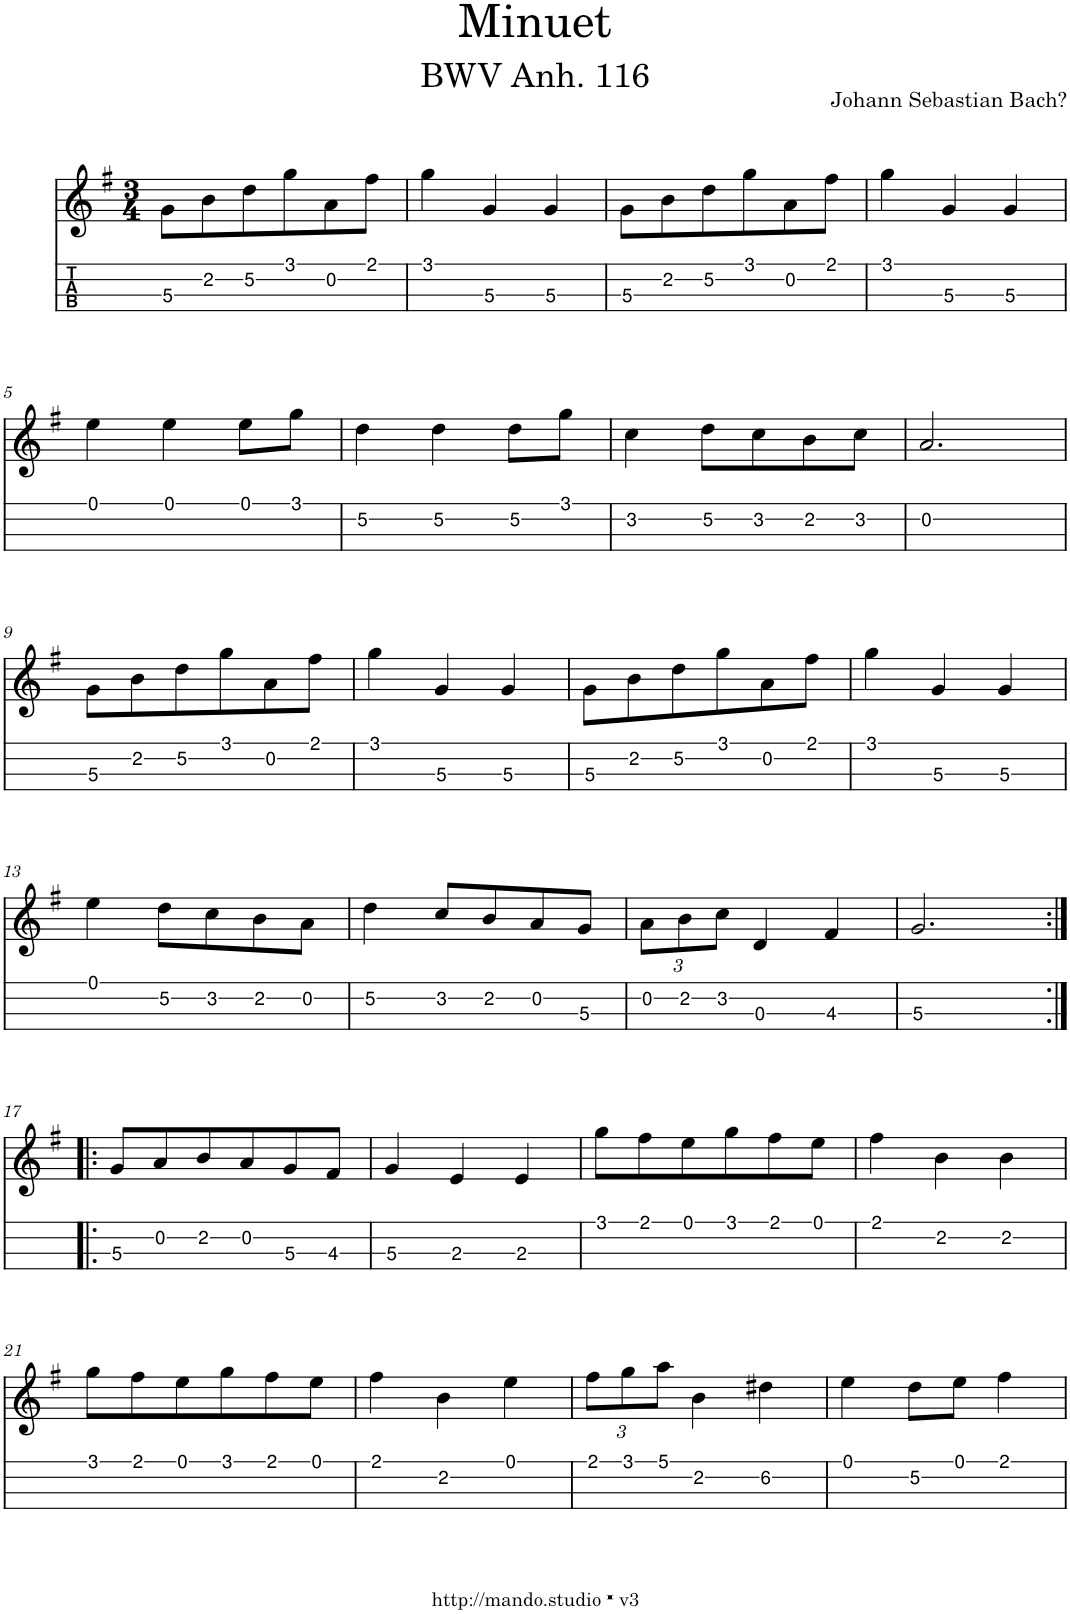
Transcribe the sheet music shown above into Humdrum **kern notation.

**kern	**kern
*part1	*part1
*staff2	*staff1
*I"Mandolin	*
*I'Mdn.	*
*stria4	*
*	*clefG2
*k[f#]	*k[f#]
*M3/4	*M3/4
=1	=1
8gL	8g\L
8bJ	8b\
8ddL	8dd\
8ggJ	8gg\
8aL	8a\
8ff#J	8ff#\J
=2	=2
4gg	4gg\
4g	4g/
4g	4g/
=3	=3
8gL	8g\L
8bJ	8b\
8ddL	8dd\
8ggJ	8gg\
8aL	8a\
8ff#J	8ff#\J
=4	=4
4gg	4gg\
4g	4g/
4g	4g/
!!LO:LB:g=z
=5	=5
4ee	4ee\
4ee	4ee\
8eeL	8ee\L
8ggJ	8gg\J
=6	=6
4dd	4dd\
4dd	4dd\
8ddL	8dd\L
8ggJ	8gg\J
=7	=7
4cc	4cc\
8ddL	8dd\L
8ccJ	8cc\
8bL	8b\
8ccJ	8cc\J
=8	=8
2.a	2.a/
!!LO:LB:g=z
=9	=9
8gL	8g\L
8bJ	8b\
8ddL	8dd\
8ggJ	8gg\
8aL	8a\
8ff#J	8ff#\J
=10	=10
4gg	4gg\
4g	4g/
4g	4g/
=11	=11
8gL	8g\L
8bJ	8b\
8ddL	8dd\
8ggJ	8gg\
8aL	8a\
8ff#J	8ff#\J
=12	=12
4gg	4gg\
4g	4g/
4g	4g/
!!LO:LB:g=z
=13	=13
4ee	4ee\
8ddL	8dd\L
8ccJ	8cc\
8bL	8b\
8aJ	8a\J
=14	=14
4dd	4dd\
8ccL	8cc/L
8bJ	8b/
8aL	8a/
8gJ	8g/J
=15	=15
*Xbrackettup	*Xbrackettup
12aL	12a\L
12b	12b\
12ccJ	12cc\J
4d	4d/
4f#	4f#/
=16	=16
2.g	2.g/
!!LO:LB:g=z
=17:|!|:	=17:|!|:
8gL	8g/L
8aJ	8a/
8bL	8b/
8aJ	8a/
8gL	8g/
8f#J	8f#/J
=18	=18
4g	4g/
4e	4e/
4e	4e/
=19	=19
8ggL	8gg\L
8ff#J	8ff#\
8eeL	8ee\
8ggJ	8gg\
8ff#L	8ff#\
8eeJ	8ee\J
=20	=20
4ff#	4ff#\
4b	4b\
4b	4b\
!!LO:LB:g=z
=21	=21
8ggL	8gg\L
8ff#J	8ff#\
8eeL	8ee\
8ggJ	8gg\
8ff#L	8ff#\
8eeJ	8ee\J
=22	=22
4ff#	4ff#\
4b	4b\
4ee	4ee\
=23	=23
12ff#L	12ff#\L
12gg	12gg\
12aaJ	12aa\J
4b	4b\
4dd#X	4dd#X\
=24	=24
4ee	4ee\
8ddL	8dd\L
8eeJ	8ee\J
4ff#	4ff#\
=	=
*-	*-
